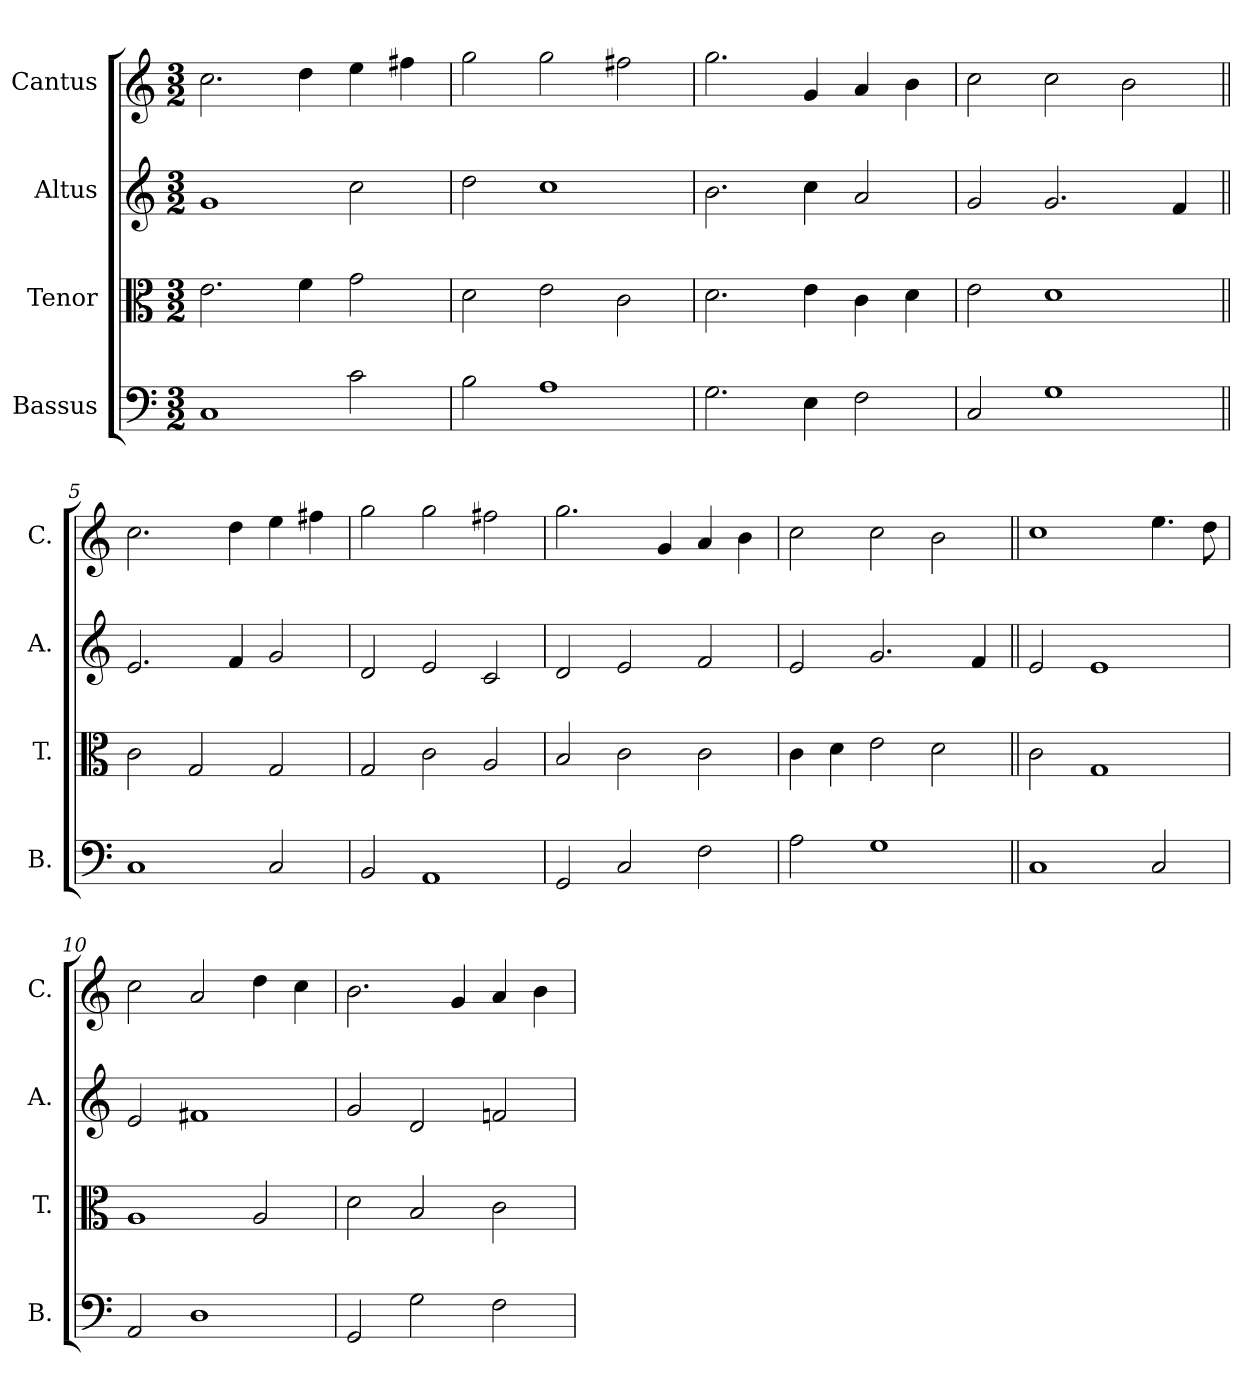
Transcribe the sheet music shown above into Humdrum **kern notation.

**kern	**kern	**kern	**kern
*part4	*part3	*part2	*part1
*staff4	*staff3	*staff2	*staff1
*I"Bassus	*I"Tenor	*I"Altus	*I"Cantus
*I'B.	*I'T.	*I'A.	*I'C.
*clefF4	*clefC3	*clefG2	*clefG2
*k[]	*k[]	*k[]	*k[]
*M3/2	*M3/2	*M3/2	*M3/2
=1	=1	=1	=1
1C	2.e\	1g	2.cc\
.	4f\	.	4dd\
2c\	2g\	2cc\	4ee\
.	.	.	4ff#X\
=2	=2	=2	=2
2B\	2d\	2dd\	2gg\
1A	2e\	1cc	2gg\
.	2c\	.	2ff#X\
=3	=3	=3	=3
2.G\	2.d\	2.b\	2.gg\
4E\	4e\	4cc\	4g/
2F\	4c\	2a/	4a/
.	4d\	.	4b\
=4	=4	=4	=4
2C/	2e\	2g/	2cc\
1G	1d	2.g/	2cc\
.	.	.	2b\
.	.	4f/	.
=5||	=5||	=5||	=5||
1C	2c\	2.e/	2.cc\
.	2G/	.	.
.	.	4f/	4dd\
2C/	2G/	2g/	4ee\
.	.	.	4ff#X\
=6	=6	=6	=6
2BB/	2G/	2d/	2gg\
1AA	2c\	2e/	2gg\
.	2A/	2c/	2ff#X\
=7	=7	=7	=7
2GG/	2B/	2d/	2.gg\
2C/	2c\	2e/	.
.	.	.	4g/
2F\	2c\	2f/	4a/
.	.	.	4b\
=8	=8	=8	=8
2A\	4c\	2e/	2cc\
.	4d\	.	.
1G	2e\	2.g/	2cc\
.	2d\	.	2b\
.	.	4f/	.
=9||	=9||	=9||	=9||
1C	2c\	2e/	1cc
.	1G	1e	.
2C/	.	.	4.ee\
.	.	.	8dd\
!!LO:LB:g=z
=10	=10	=10	=10
2AA/	1A	2e/	2cc\
1D	.	1f#X	2a/
.	2A/	.	4dd\
.	.	.	4cc\
=11	=11	=11	=11
2GG/	2d\	2g/	2.b\
2G\	2B/	2d/	.
.	.	.	4g/
2F\	2c\	2fn/	4a/
.	.	.	4b\
=	=	=	=
*-	*-	*-	*-
